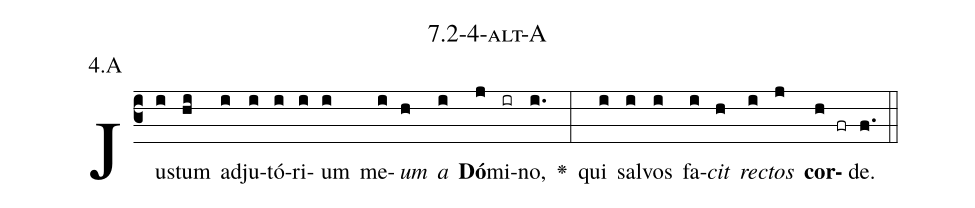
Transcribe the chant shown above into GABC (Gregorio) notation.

name: 7.2-4-alt-A;
annotation: 4.A;
%%
(c3)Jus(i)tum(hi) ad(i)ju(i)tó(i)ri(i)um(i) me(i)<i>um</i>(h) <i>a</i>(i) <b>Dó</b>(j)mi(ir)no,(i.) <v>\greheightstar</v>(:) qui(i) sal(i)vos(i) fa(i)<i>cit</i>(h) <i>rec</i>(i)<i>tos</i>(j) <b>cor</b>(h fr)de.(f.) (::)


%E(i) u(h) o(i) u(j) a(h) e.(f.) (::)
